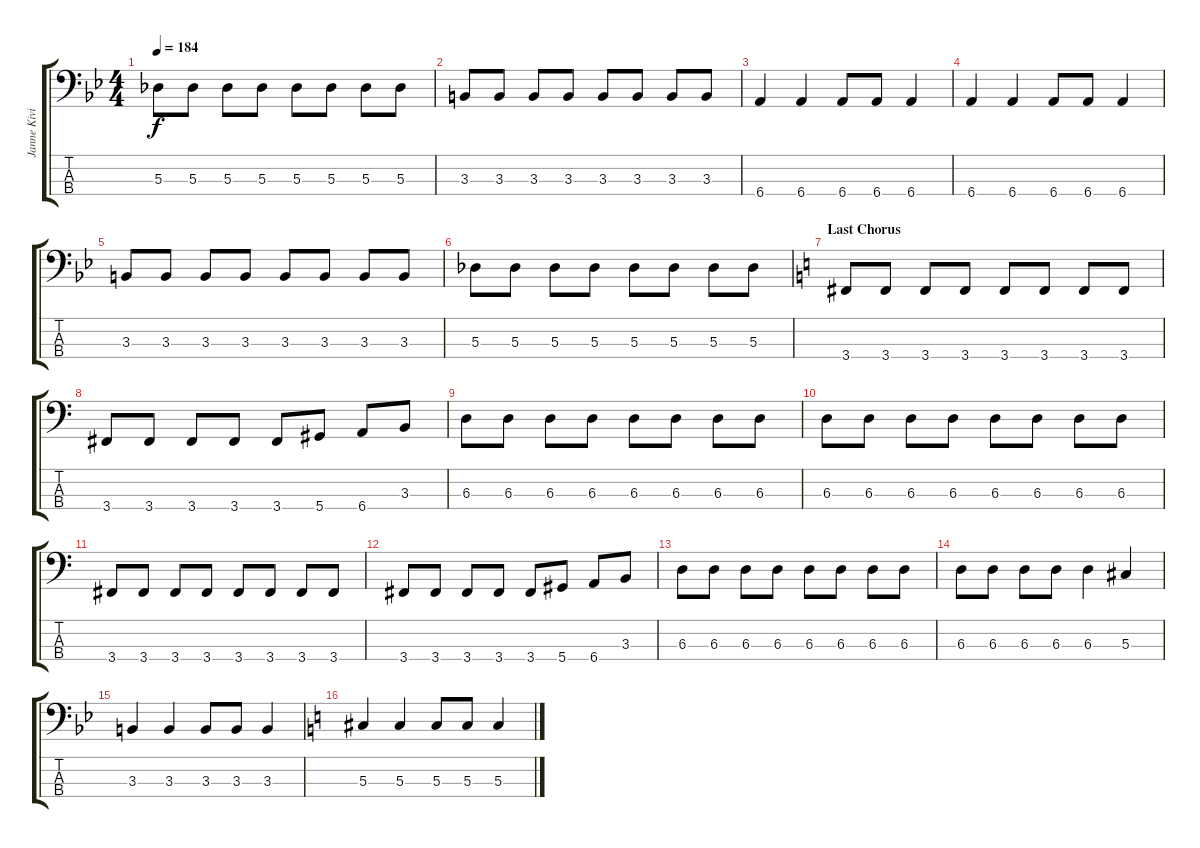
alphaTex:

\track ("Janne Kivilahti - Bass" "Janne Kivi") {instrument electricbassfinger}
\staff {score tabs}
\tuning (Gb2 Db2 Ab1 Eb1) {hide}
\ts (4 4)
\tempo 184
\clef f4
\ks gminor
5.3.8{dy f} 5.3.8 5.3.8 5.3.8 5.3.8 5.3.8 5.3.8 5.3.8 |
3.3.8 3.3.8 3.3.8 3.3.8 3.3.8 3.3.8 3.3.8 3.3.8 |
6.4.4 6.4.4 6.4.8 6.4.8 6.4.4 |
6.4.4 6.4.4 6.4.8 6.4.8 6.4.4 |
3.3.8 3.3.8 3.3.8 3.3.8 3.3.8 3.3.8 3.3.8 3.3.8 |
5.3.8 5.3.8 5.3.8 5.3.8 5.3.8 5.3.8 5.3.8 5.3.8 |
\section ("" "Last Chorus")
\ks c
3.4.8 3.4.8 3.4.8 3.4.8 3.4.8 3.4.8 3.4.8 3.4.8 |
3.4.8 3.4.8 3.4.8 3.4.8 3.4.8 5.4.8 6.4.8 3.3.8 |
6.3.8 6.3.8 6.3.8 6.3.8 6.3.8 6.3.8 6.3.8 6.3.8 |
6.3.8 6.3.8 6.3.8 6.3.8 6.3.8 6.3.8 6.3.8 6.3.8 |
3.4.8 3.4.8 3.4.8 3.4.8 3.4.8 3.4.8 3.4.8 3.4.8 |
3.4.8 3.4.8 3.4.8 3.4.8 3.4.8 5.4.8 6.4.8 3.3.8 |
6.3.8 6.3.8 6.3.8 6.3.8 6.3.8 6.3.8 6.3.8 6.3.8 |
6.3.8 6.3.8 6.3.8 6.3.8 6.3.4 5.3.4 |
\ks gminor
3.3.4 3.3.4 3.3.8 3.3.8 3.3.4 |
\ks c
5.3.4 5.3.4 5.3.8 5.3.8 5.3.4
